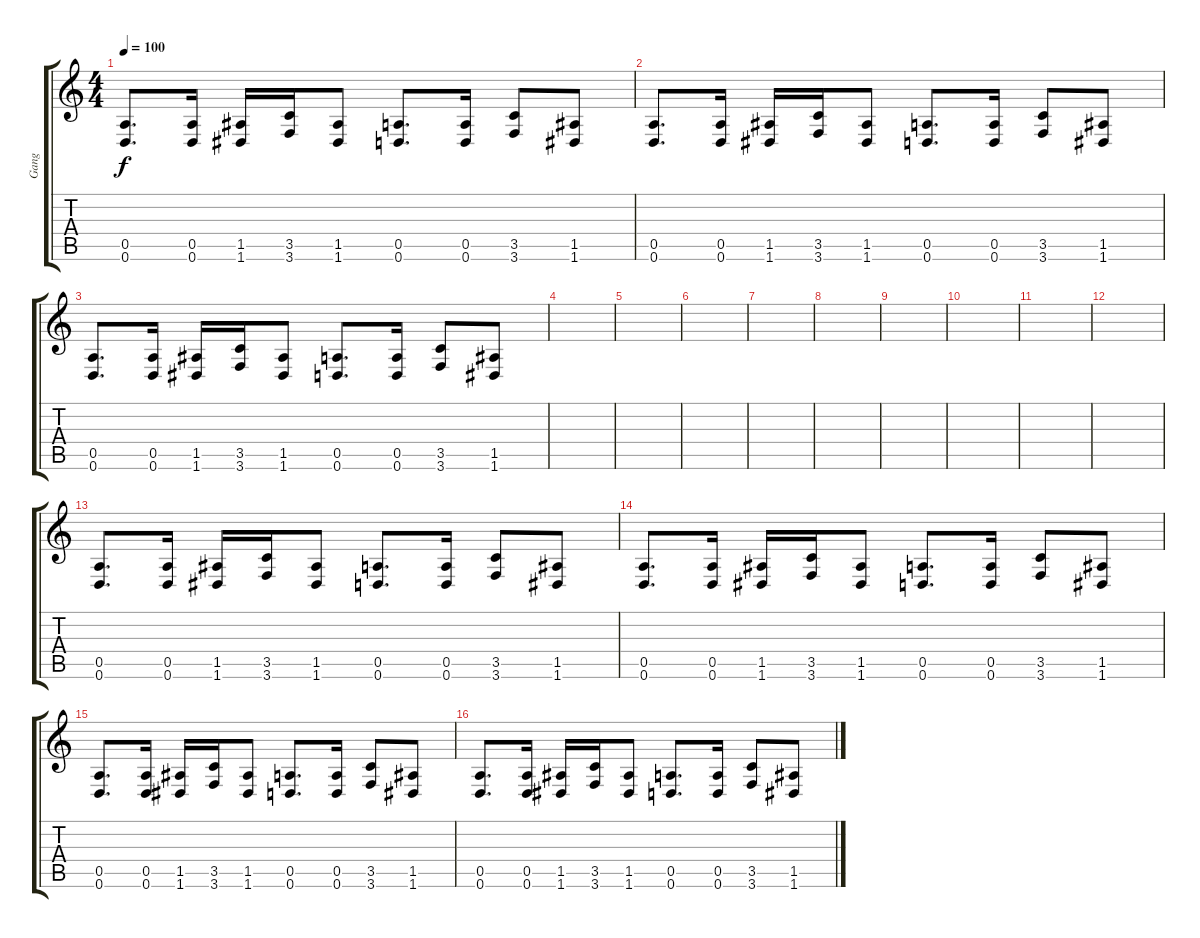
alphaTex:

\track ("Gang" "Gang") {instrument distortionguitar}
\staff {score tabs}
\tuning (E4 A3 G3 D3 A2 D2) {hide}
\ts (4 4)
\tempo 100
\clef g2
\ks c
(0.5 0.6).8{d dy f} (0.5 0.6).16 (1.5 1.6).16 (3.5 3.6).16 (1.5 1.6).8 (0.5 0.6).8{d} (0.5 0.6).16 (3.5 3.6).8 (1.5 1.6).8 |
(0.5 0.6).8{d} (0.5 0.6).16 (1.5 1.6).16 (3.5 3.6).16 (1.5 1.6).8 (0.5 0.6).8{d} (0.5 0.6).16 (3.5 3.6).8 (1.5 1.6).8 |
(0.5 0.6).8{d} (0.5 0.6).16 (1.5 1.6).16 (3.5 3.6).16 (1.5 1.6).8 (0.5 0.6).8{d} (0.5 0.6).16 (3.5 3.6).8 (1.5 1.6).8 |
|
|
|
|
|
|
|
|
|
(0.5 0.6).8{d} (0.5 0.6).16 (1.5 1.6).16 (3.5 3.6).16 (1.5 1.6).8 (0.5 0.6).8{d} (0.5 0.6).16 (3.5 3.6).8 (1.5 1.6).8 |
(0.5 0.6).8{d} (0.5 0.6).16 (1.5 1.6).16 (3.5 3.6).16 (1.5 1.6).8 (0.5 0.6).8{d} (0.5 0.6).16 (3.5 3.6).8 (1.5 1.6).8 |
(0.5 0.6).8{d} (0.5 0.6).16 (1.5 1.6).16 (3.5 3.6).16 (1.5 1.6).8 (0.5 0.6).8{d} (0.5 0.6).16 (3.5 3.6).8 (1.5 1.6).8 |
(0.5 0.6).8{d} (0.5 0.6).16 (1.5 1.6).16 (3.5 3.6).16 (1.5 1.6).8 (0.5 0.6).8{d} (0.5 0.6).16 (3.5 3.6).8 (1.5 1.6).8
